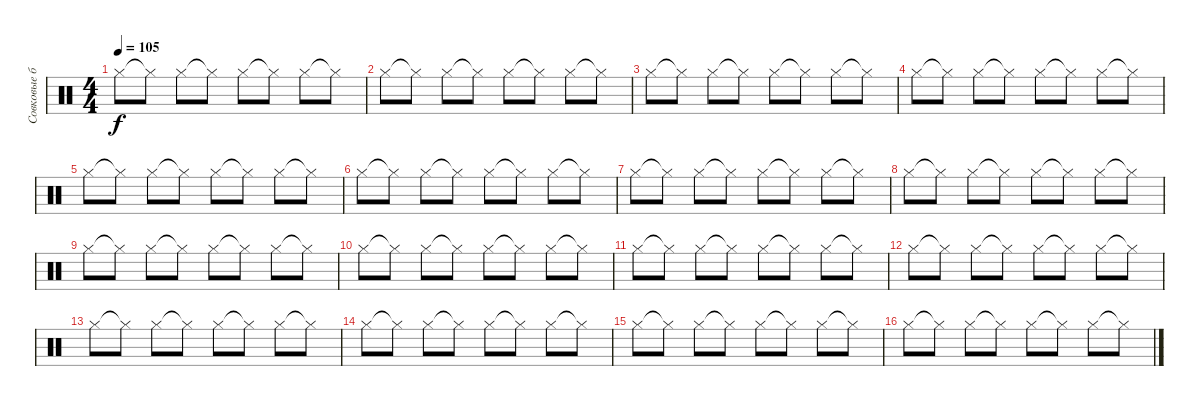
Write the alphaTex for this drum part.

\track ("Совковые барабаны 2" "Совковые б") {instrument percussion}
\staff {score}
\articulation defaults
\ts (4 4)
\tempo 105
\clef neutral
\ks c "Hi-Hat (closed)".8{dy f} "Hi-Hat (closed)"{t}.8 "Hi-Hat (closed)".8 "Hi-Hat (closed)"{t}.8 "Hi-Hat (closed)".8 "Hi-Hat (closed)"{t}.8 "Hi-Hat (closed)".8 "Hi-Hat (closed)"{t}.8
|
"Hi-Hat (closed)".8 "Hi-Hat (closed)"{t}.8 "Hi-Hat (closed)".8 "Hi-Hat (closed)"{t}.8 "Hi-Hat (closed)".8 "Hi-Hat (closed)"{t}.8 "Hi-Hat (closed)".8 "Hi-Hat (closed)"{t}.8 |
"Hi-Hat (closed)".8 "Hi-Hat (closed)"{t}.8 "Hi-Hat (closed)".8 "Hi-Hat (closed)"{t}.8 "Hi-Hat (closed)".8 "Hi-Hat (closed)"{t}.8 "Hi-Hat (closed)".8 "Hi-Hat (closed)"{t}.8 |
"Hi-Hat (closed)".8 "Hi-Hat (closed)"{t}.8 "Hi-Hat (closed)".8 "Hi-Hat (closed)"{t}.8 "Hi-Hat (closed)".8 "Hi-Hat (closed)"{t}.8 "Hi-Hat (closed)".8 "Hi-Hat (closed)"{t}.8 |
"Hi-Hat (closed)".8 "Hi-Hat (closed)"{t}.8 "Hi-Hat (closed)".8 "Hi-Hat (closed)"{t}.8 "Hi-Hat (closed)".8 "Hi-Hat (closed)"{t}.8 "Hi-Hat (closed)".8 "Hi-Hat (closed)"{t}.8 |
"Hi-Hat (closed)".8 "Hi-Hat (closed)"{t}.8 "Hi-Hat (closed)".8 "Hi-Hat (closed)"{t}.8 "Hi-Hat (closed)".8 "Hi-Hat (closed)"{t}.8 "Hi-Hat (closed)".8 "Hi-Hat (closed)"{t}.8 |
"Hi-Hat (closed)".8 "Hi-Hat (closed)"{t}.8 "Hi-Hat (closed)".8 "Hi-Hat (closed)"{t}.8 "Hi-Hat (closed)".8 "Hi-Hat (closed)"{t}.8 "Hi-Hat (closed)".8 "Hi-Hat (closed)"{t}.8 |
"Hi-Hat (closed)".8 "Hi-Hat (closed)"{t}.8 "Hi-Hat (closed)".8 "Hi-Hat (closed)"{t}.8 "Hi-Hat (closed)".8 "Hi-Hat (closed)"{t}.8 "Hi-Hat (closed)".8 "Hi-Hat (closed)"{t}.8 |
"Hi-Hat (closed)".8 "Hi-Hat (closed)"{t}.8 "Hi-Hat (closed)".8 "Hi-Hat (closed)"{t}.8 "Hi-Hat (closed)".8 "Hi-Hat (closed)"{t}.8 "Hi-Hat (closed)".8 "Hi-Hat (closed)"{t}.8 |
"Hi-Hat (closed)".8 "Hi-Hat (closed)"{t}.8 "Hi-Hat (closed)".8 "Hi-Hat (closed)"{t}.8 "Hi-Hat (closed)".8 "Hi-Hat (closed)"{t}.8 "Hi-Hat (closed)".8 "Hi-Hat (closed)"{t}.8 |
"Hi-Hat (closed)".8 "Hi-Hat (closed)"{t}.8 "Hi-Hat (closed)".8 "Hi-Hat (closed)"{t}.8 "Hi-Hat (closed)".8 "Hi-Hat (closed)"{t}.8 "Hi-Hat (closed)".8 "Hi-Hat (closed)"{t}.8 |
"Hi-Hat (closed)".8 "Hi-Hat (closed)"{t}.8 "Hi-Hat (closed)".8 "Hi-Hat (closed)"{t}.8 "Hi-Hat (closed)".8 "Hi-Hat (closed)"{t}.8 "Hi-Hat (closed)".8 "Hi-Hat (closed)"{t}.8 |
"Hi-Hat (closed)".8 "Hi-Hat (closed)"{t}.8 "Hi-Hat (closed)".8 "Hi-Hat (closed)"{t}.8 "Hi-Hat (closed)".8 "Hi-Hat (closed)"{t}.8 "Hi-Hat (closed)".8 "Hi-Hat (closed)"{t}.8 |
"Hi-Hat (closed)".8 "Hi-Hat (closed)"{t}.8 "Hi-Hat (closed)".8 "Hi-Hat (closed)"{t}.8 "Hi-Hat (closed)".8 "Hi-Hat (closed)"{t}.8 "Hi-Hat (closed)".8 "Hi-Hat (closed)"{t}.8 |
"Hi-Hat (closed)".8 "Hi-Hat (closed)"{t}.8 "Hi-Hat (closed)".8 "Hi-Hat (closed)"{t}.8 "Hi-Hat (closed)".8 "Hi-Hat (closed)"{t}.8 "Hi-Hat (closed)".8 "Hi-Hat (closed)"{t}.8 |
"Hi-Hat (closed)".8 "Hi-Hat (closed)"{t}.8 "Hi-Hat (closed)".8 "Hi-Hat (closed)"{t}.8 "Hi-Hat (closed)".8 "Hi-Hat (closed)"{t}.8 "Hi-Hat (closed)".8 "Hi-Hat (closed)"{t}.8
